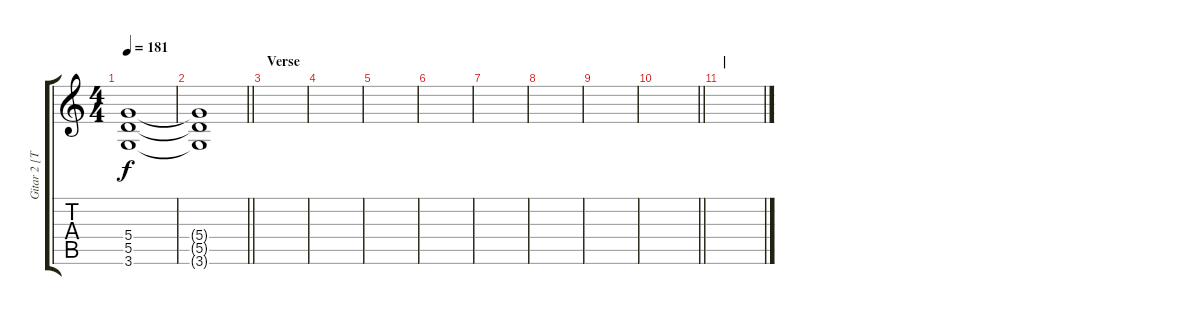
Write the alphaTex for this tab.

\track ("Gitar 2 [Toru]" "Gitar 2 [T") {instrument distortionguitar}
\staff {score tabs}
\tuning (E4 B3 G3 D3 A2 E2) {hide}
\ts (4 4)
\tempo 181
\clef g2
\ks c
(5.4 5.5 3.6).1{dy f} |
\barLineRight lightlight
(5.4{t} 5.5{t} 3.6{t}).1 |
\section ("" "Verse")
|
|
|
|
|
|
|
\barLineRight lightlight
|
\section ("" "|")
